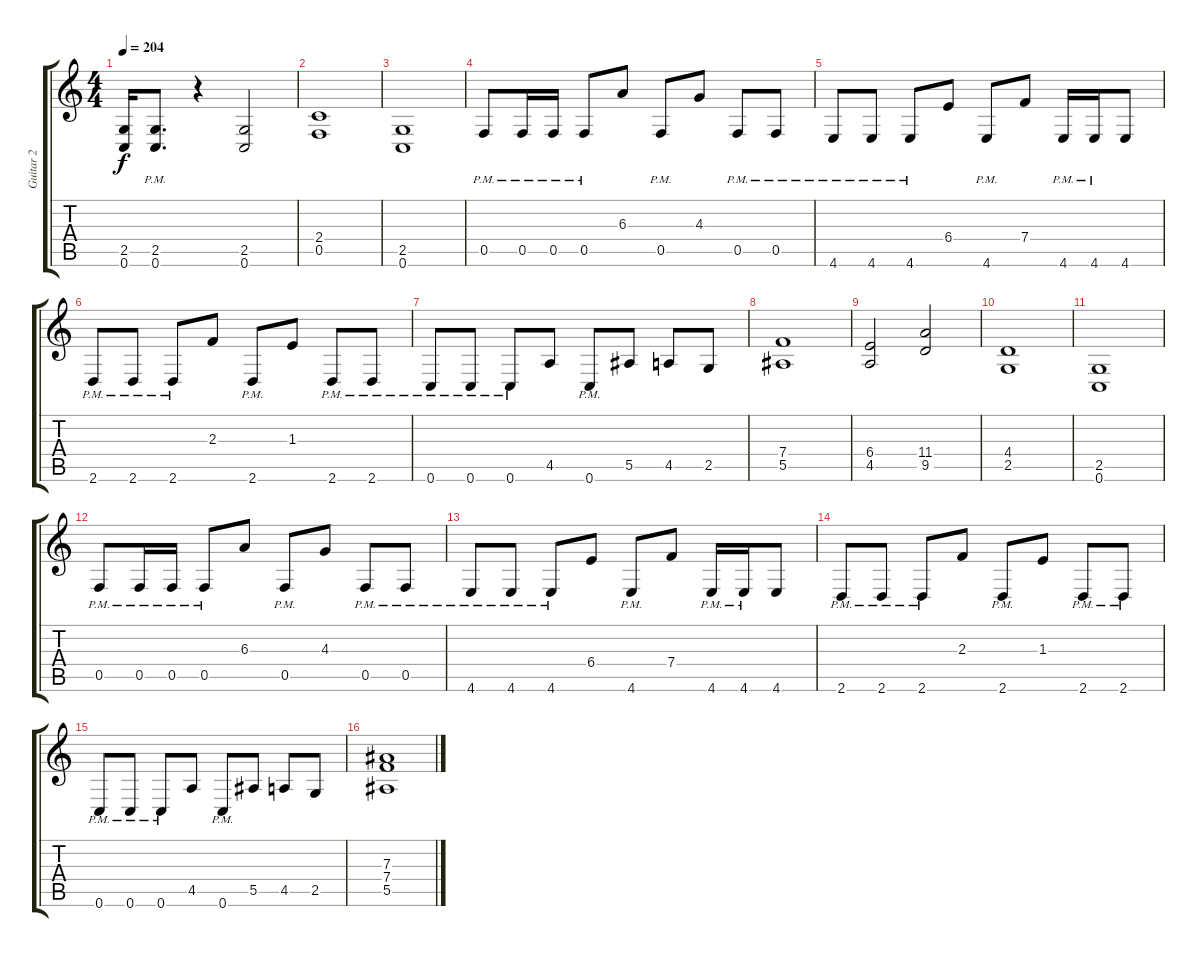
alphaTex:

\track ("Guitar 2" "Guitar 2") {instrument distortionguitar}
\staff {score tabs}
\tuning (C4 G3 Eb3 Bb2 F2 C2) {hide}
\ts (4 4)
\tempo 204
\clef g2
\ks c
(2.5{t} 0.6{t}).16{dy f} (2.5{pm} 0.6{pm}).8{d} r.4 (2.5 0.6).2 |
(2.4 0.5).1 |
(2.5 0.6).1 |
0.5{pm}.8 0.5{pm}.16 0.5{pm}.16 0.5{pm}.8 6.3.8 0.5{pm}.8 4.3.8 0.5{pm}.8 0.5{pm}.8 |
4.6{pm}.8 4.6{pm}.8 4.6{pm}.8 6.4.8 4.6{pm}.8 7.4.8 4.6{pm}.16 4.6{pm}.16 4.6.8 |
2.6{pm}.8 2.6{pm}.8 2.6{pm}.8 2.3.8 2.6{pm}.8 1.3.8 2.6{pm}.8 2.6{pm}.8 |
0.6{pm}.8 0.6{pm}.8 0.6{pm}.8 4.5.8 0.6{pm}.8 5.5.8 4.5.8 2.5.8 |
(7.4 5.5).1 |
(6.4 4.5).2 (11.4 9.5).2 |
(4.4 2.5).1 |
(2.5 0.6).1 |
0.5{pm}.8 0.5{pm}.16 0.5{pm}.16 0.5{pm}.8 6.3.8 0.5{pm}.8 4.3.8 0.5{pm}.8 0.5{pm}.8 |
4.6{pm}.8 4.6{pm}.8 4.6{pm}.8 6.4.8 4.6{pm}.8 7.4.8 4.6{pm}.16 4.6{pm}.16 4.6.8 |
2.6{pm}.8 2.6{pm}.8 2.6{pm}.8 2.3.8 2.6{pm}.8 1.3.8 2.6{pm}.8 2.6{pm}.8 |
0.6{pm}.8 0.6{pm}.8 0.6{pm}.8 4.5.8 0.6{pm}.8 5.5.8 4.5.8 2.5.8 |
(7.3 7.4 5.5).1
